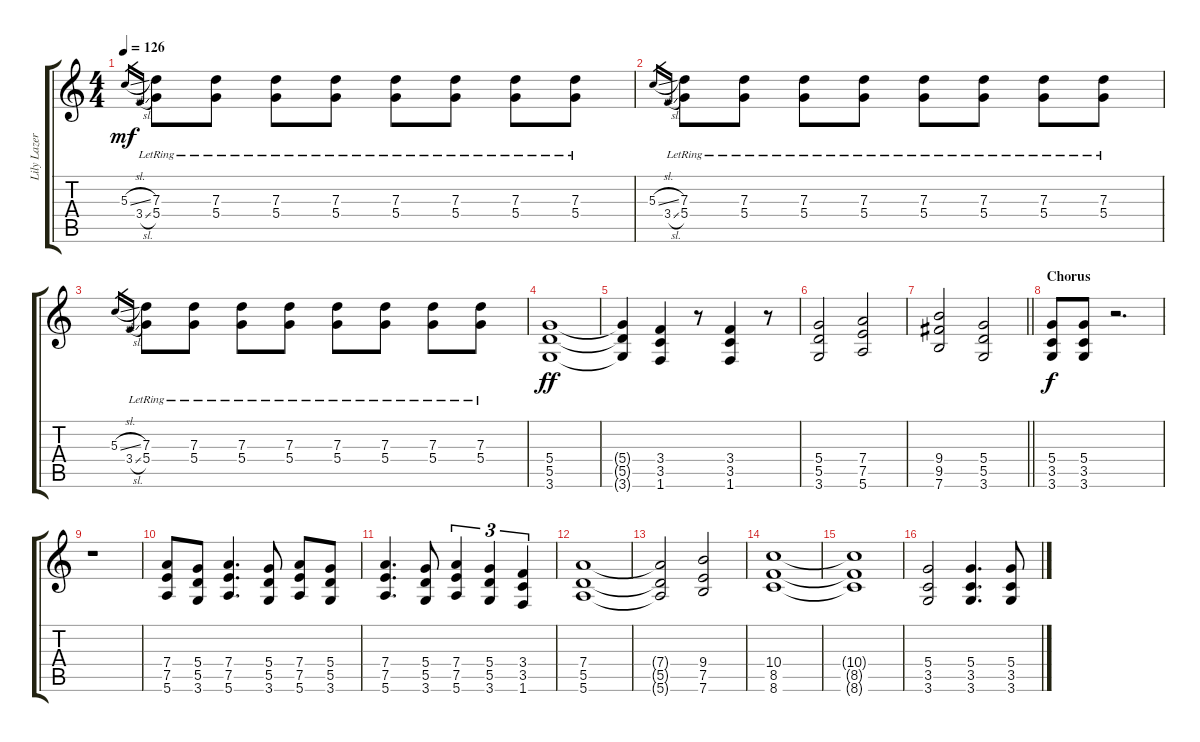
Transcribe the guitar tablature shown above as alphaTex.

\track ("Lily Lazer (Guitar)" "Lily Lazer") {instrument distortionguitar}
\staff {score tabs}
\tuning (E4 B3 G3 D3 A2 E2) {hide}
\ts (4 4)
\tempo 126
\clef g2
\ks c
5.3{sl}.16{gr dy mf} 3.4{sl}.16{gr} (7.3{lr} 5.4{lr}).8 (7.3{lr} 5.4{lr}).8 (7.3{lr} 5.4{lr}).8 (7.3{lr} 5.4{lr}).8 (7.3{lr} 5.4{lr}).8 (7.3{lr} 5.4{lr}).8 (7.3{lr} 5.4{lr}).8 (7.3{lr} 5.4{lr}).8 |
5.3{sl}.16{gr} 3.4{sl}.16{gr} (7.3{lr} 5.4{lr}).8 (7.3{lr} 5.4{lr}).8 (7.3{lr} 5.4{lr}).8 (7.3{lr} 5.4{lr}).8 (7.3{lr} 5.4{lr}).8 (7.3{lr} 5.4{lr}).8 (7.3{lr} 5.4{lr}).8 (7.3{lr} 5.4{lr}).8 |
5.3{sl}.16{gr} 3.4{sl}.16{gr} (7.3{lr} 5.4{lr}).8 (7.3{lr} 5.4{lr}).8 (7.3{lr} 5.4{lr}).8 (7.3{lr} 5.4{lr}).8 (7.3{lr} 5.4{lr}).8 (7.3{lr} 5.4{lr}).8 (7.3{lr} 5.4{lr}).8 (7.3{lr} 5.4{lr}).8 |
(5.4 5.5 3.6).1{dy ff} |
(5.4{t} 5.5{t} 3.6{t}).4 (3.4 3.5 1.6).4 r.8 (3.4 3.5 1.6).4 r.8 |
(5.4 5.5 3.6).2 (7.4 7.5 5.6).2 |
\barLineRight lightlight
(9.4 9.5 7.6).2 (5.4 5.5 3.6).2 |
\section ("" "Chorus")
(5.4 3.5 3.6).8{dy f} (5.4 3.5 3.6).8 r.2{d} |
r.1 |
(7.4 7.5 5.6).8 (5.4 5.5 3.6).8 (7.4 7.5 5.6).4{d} (5.4 5.5 3.6).8 (7.4 7.5 5.6).8 (5.4 5.5 3.6).8 |
(7.4 7.5 5.6).4{d} (5.4 5.5 3.6).8 (7.4 7.5 5.6).4{tu (3 2)} (5.4 5.5 3.6).4{tu (3 2)} (3.4 3.5 1.6).4{tu (3 2)} |
(7.4 5.5 5.6).1 |
(7.4{t} 5.5{t} 5.6{t}).2 (9.4 7.5 7.6).2 |
(10.4 8.5 8.6).1 |
(10.4{t} 8.5{t} 8.6{t}).1 |
(5.4 3.5 3.6).2 (5.4 3.5 3.6).4{d} (5.4 3.5 3.6).8
